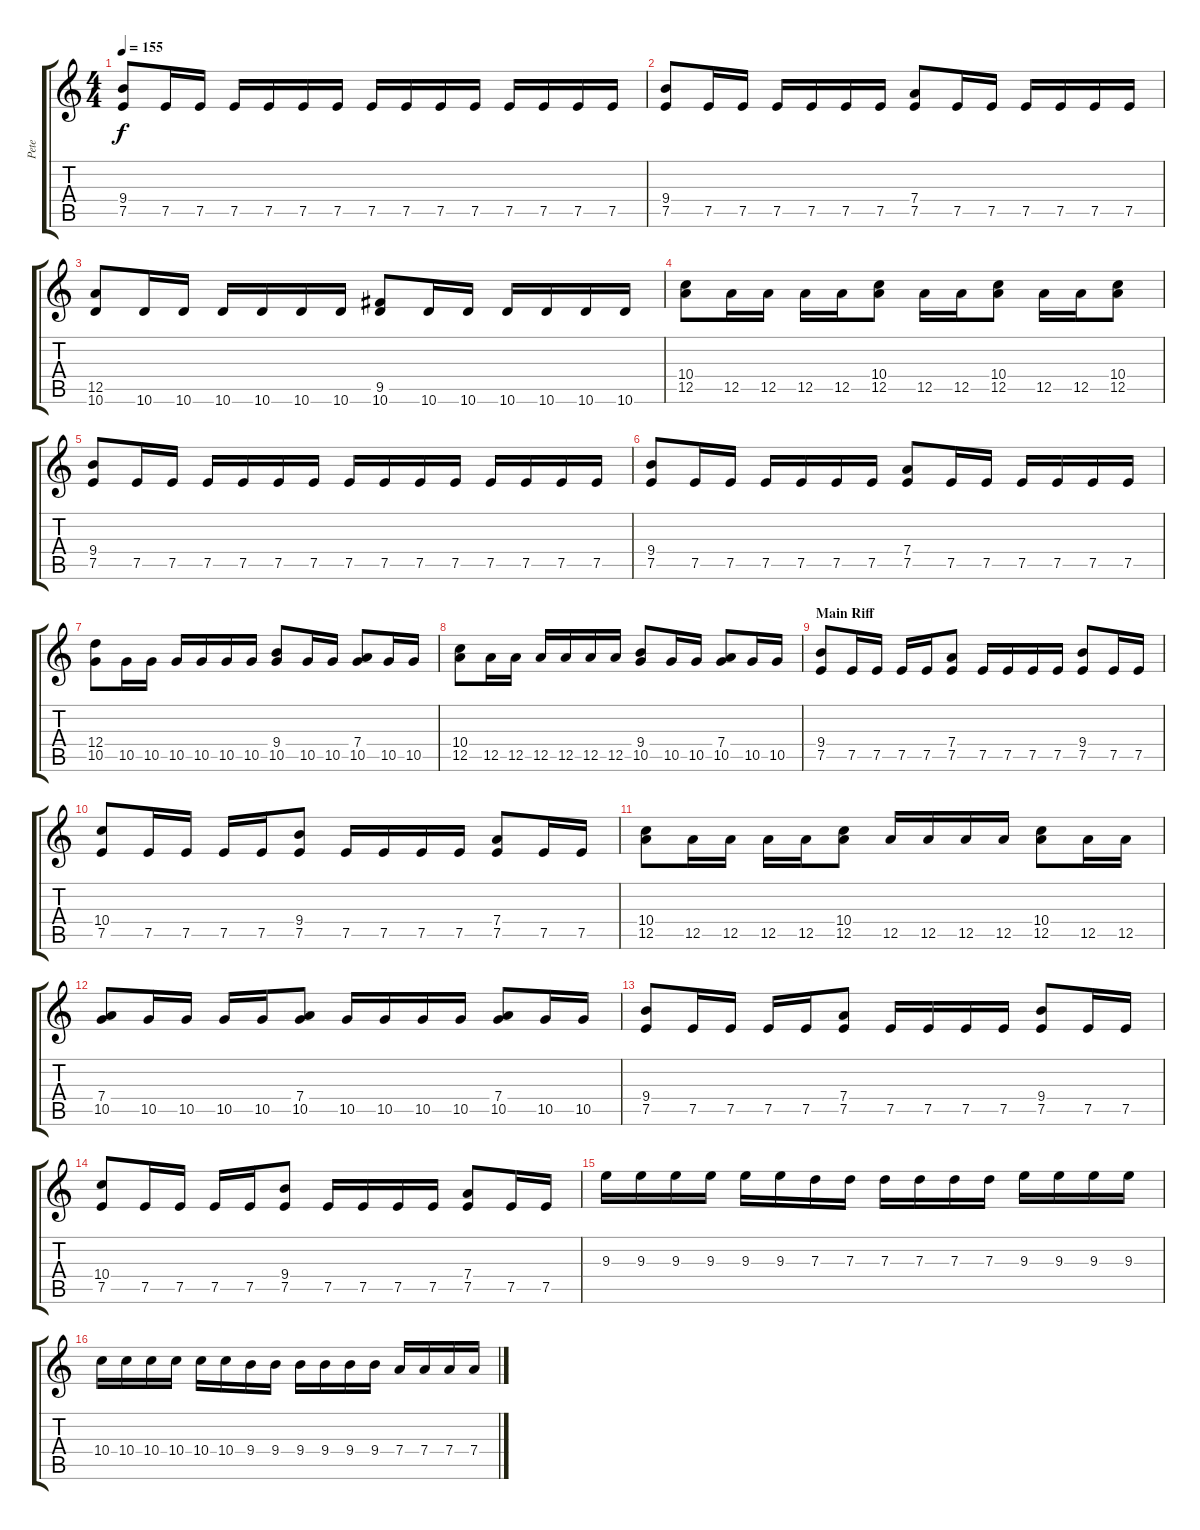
\track ("Pete" "Pete") {instrument distortionguitar}
\staff {score tabs}
\tuning (E4 B3 G3 D3 A2 E2) {hide}
\ts (4 4)
\tempo 155
\clef g2
\ks c
(9.4 7.5).8{dy f} 7.5.16 7.5.16 7.5.16 7.5.16 7.5.16 7.5.16 7.5.16 7.5.16 7.5.16 7.5.16 7.5.16 7.5.16 7.5.16 7.5.16 |
(9.4 7.5).8 7.5.16 7.5.16 7.5.16 7.5.16 7.5.16 7.5.16 (7.4 7.5).8 7.5.16 7.5.16 7.5.16 7.5.16 7.5.16 7.5.16 |
(12.5 10.6).8 10.6.16 10.6.16 10.6.16 10.6.16 10.6.16 10.6.16 (9.5 10.6).8 10.6.16 10.6.16 10.6.16 10.6.16 10.6.16 10.6.16 |
(10.4 12.5).8 12.5.16 12.5.16 12.5.16 12.5.16 (10.4 12.5).8 12.5.16 12.5.16 (10.4 12.5).8 12.5.16 12.5.16 (10.4 12.5).8 |
(9.4 7.5).8 7.5.16 7.5.16 7.5.16 7.5.16 7.5.16 7.5.16 7.5.16 7.5.16 7.5.16 7.5.16 7.5.16 7.5.16 7.5.16 7.5.16 |
(9.4 7.5).8 7.5.16 7.5.16 7.5.16 7.5.16 7.5.16 7.5.16 (7.4 7.5).8 7.5.16 7.5.16 7.5.16 7.5.16 7.5.16 7.5.16 |
(12.4 10.5).8 10.5.16 10.5.16 10.5.16 10.5.16 10.5.16 10.5.16 (9.4 10.5).8 10.5.16 10.5.16 (7.4 10.5).8 10.5.16 10.5.16 |
(10.4 12.5).8 12.5.16 12.5.16 12.5.16 12.5.16 12.5.16 12.5.16 (9.4 10.5).8 10.5.16 10.5.16 (7.4 10.5).8 10.5.16 10.5.16 |
\section ("" "Main Riff")
(9.4 7.5).8 7.5.16 7.5.16 7.5.16 7.5.16 (7.4 7.5).8 7.5.16 7.5.16 7.5.16 7.5.16 (9.4 7.5).8 7.5.16 7.5.16 |
(10.4 7.5).8 7.5.16 7.5.16 7.5.16 7.5.16 (9.4 7.5).8 7.5.16 7.5.16 7.5.16 7.5.16 (7.4 7.5).8 7.5.16 7.5.16 |
(10.4 12.5).8 12.5.16 12.5.16 12.5.16 12.5.16 (10.4 12.5).8 12.5.16 12.5.16 12.5.16 12.5.16 (10.4 12.5).8 12.5.16 12.5.16 |
(7.4 10.5).8 10.5.16 10.5.16 10.5.16 10.5.16 (7.4 10.5).8 10.5.16 10.5.16 10.5.16 10.5.16 (7.4 10.5).8 10.5.16 10.5.16 |
(9.4 7.5).8 7.5.16 7.5.16 7.5.16 7.5.16 (7.4 7.5).8 7.5.16 7.5.16 7.5.16 7.5.16 (9.4 7.5).8 7.5.16 7.5.16 |
(10.4 7.5).8 7.5.16 7.5.16 7.5.16 7.5.16 (9.4 7.5).8 7.5.16 7.5.16 7.5.16 7.5.16 (7.4 7.5).8 7.5.16 7.5.16 |
9.3.16 9.3.16 9.3.16 9.3.16 9.3.16 9.3.16 7.3.16 7.3.16 7.3.16 7.3.16 7.3.16 7.3.16 9.3.16 9.3.16 9.3.16 9.3.16 |
10.4.16 10.4.16 10.4.16 10.4.16 10.4.16 10.4.16 9.4.16 9.4.16 9.4.16 9.4.16 9.4.16 9.4.16 7.4.16 7.4.16 7.4.16 7.4.16
